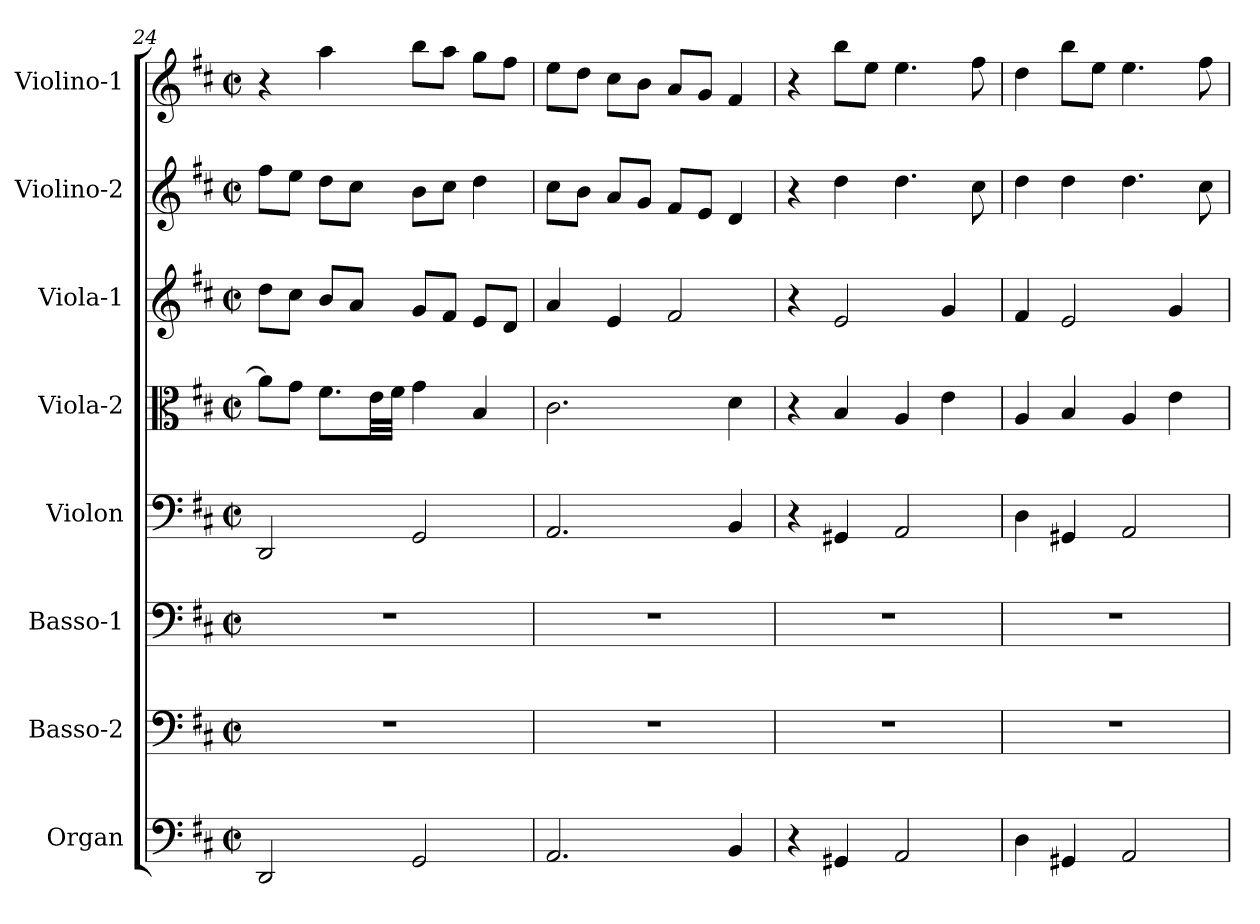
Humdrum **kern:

**kern	**kern	**kern	**kern	**kern	**kern	**kern	**kern
*part8	*part7	*part6	*part5	*part4	*part3	*part2	*part1
*staff8	*staff7	*staff6	*staff5	*staff4	*staff3	*staff2	*staff1
*I"Organ	*I"Basso-2	*I"Basso-1	*I"Violon	*I"Viola-2	*I"Viola-1	*I"Violino-2	*I"Violino-1
*I'Org	*I'B2	*I'B1	*I'Vn	*I'Va-2	*I'Va-1	*I'Vi-2	*I'Vi-1
!!LO:LB:g=z
*clefF4	*clefF4	*clefF4	*clefF4	*clefC3	*clefG2	*clefG2	*clefG2
*k[f#c#]	*k[f#c#]	*k[f#c#]	*k[f#c#]	*k[f#c#]	*k[f#c#]	*k[f#c#]	*k[f#c#]
*D:	*D:	*D:	*D:	*D:	*D:	*D:	*D:
*M2/2	*M2/2	*M2/2	*M2/2	*M2/2	*M2/2	*M2/2	*M2/2
*met(c|)	*met(c|)	*met(c|)	*met(c|)	*met(c|)	*met(c|)	*met(c|)	*met(c|)
=24	=24	=24	=24	=24	=24	=24	=24
2DD/	1r	1r	2DD/	8a\L]	8dd\L	8ff#\L	4r
.	.	.	.	8g\J	8cc#\J	8ee\J	.
.	.	.	.	8.f#\L	8b/L	8dd\L	4aa\
.	.	.	.	.	8a/J	8cc#\J	.
.	.	.	.	32e\LL	.	.	.
.	.	.	.	32f#\JJJ	.	.	.
2GG/	.	.	2GG/	4g\	8g/L	8b\L	8bb\L
.	.	.	.	.	8f#/J	8cc#\J	8aa\J
.	.	.	.	4B/	8e/L	4dd\	8gg\L
.	.	.	.	.	8d/J	.	8ff#\J
=25	=25	=25	=25	=25	=25	=25	=25
2.AA/	1r	1r	2.AA/	2.c#\	4a/	8cc#\L	8ee\L
.	.	.	.	.	.	8b\J	8dd\J
.	.	.	.	.	4e/	8a/L	8cc#\L
.	.	.	.	.	.	8g/J	8b\J
.	.	.	.	.	2f#/	8f#/L	8a/L
.	.	.	.	.	.	8e/J	8g/J
4BB/	.	.	4BB/	4d\	.	4d/	4f#/
=26	=26	=26	=26	=26	=26	=26	=26
4r	1r	1r	4r	4r	4r	4r	4r
4GG#X/	.	.	4GG#X/	4B/	2e/	4dd\	8bb\L
.	.	.	.	.	.	.	8ee\J
2AA/	.	.	2AA/	4A/	.	4.dd\	4.ee\
.	.	.	.	4e\	4g/	.	.
.	.	.	.	.	.	8cc#\	8ff#\
=27	=27	=27	=27	=27	=27	=27	=27
4D\	1r	1r	4D\	4A/	4f#/	4dd\	4dd\
4GG#X/	.	.	4GG#X/	4B/	2e/	4dd\	8bb\L
.	.	.	.	.	.	.	8ee\J
2AA/	.	.	2AA/	4A/	.	4.dd\	4.ee\
.	.	.	.	4e\	4g/	.	.
.	.	.	.	.	.	8cc#\	8ff#\
=	=	=	=	=	=	=	=
*-	*-	*-	*-	*-	*-	*-	*-
